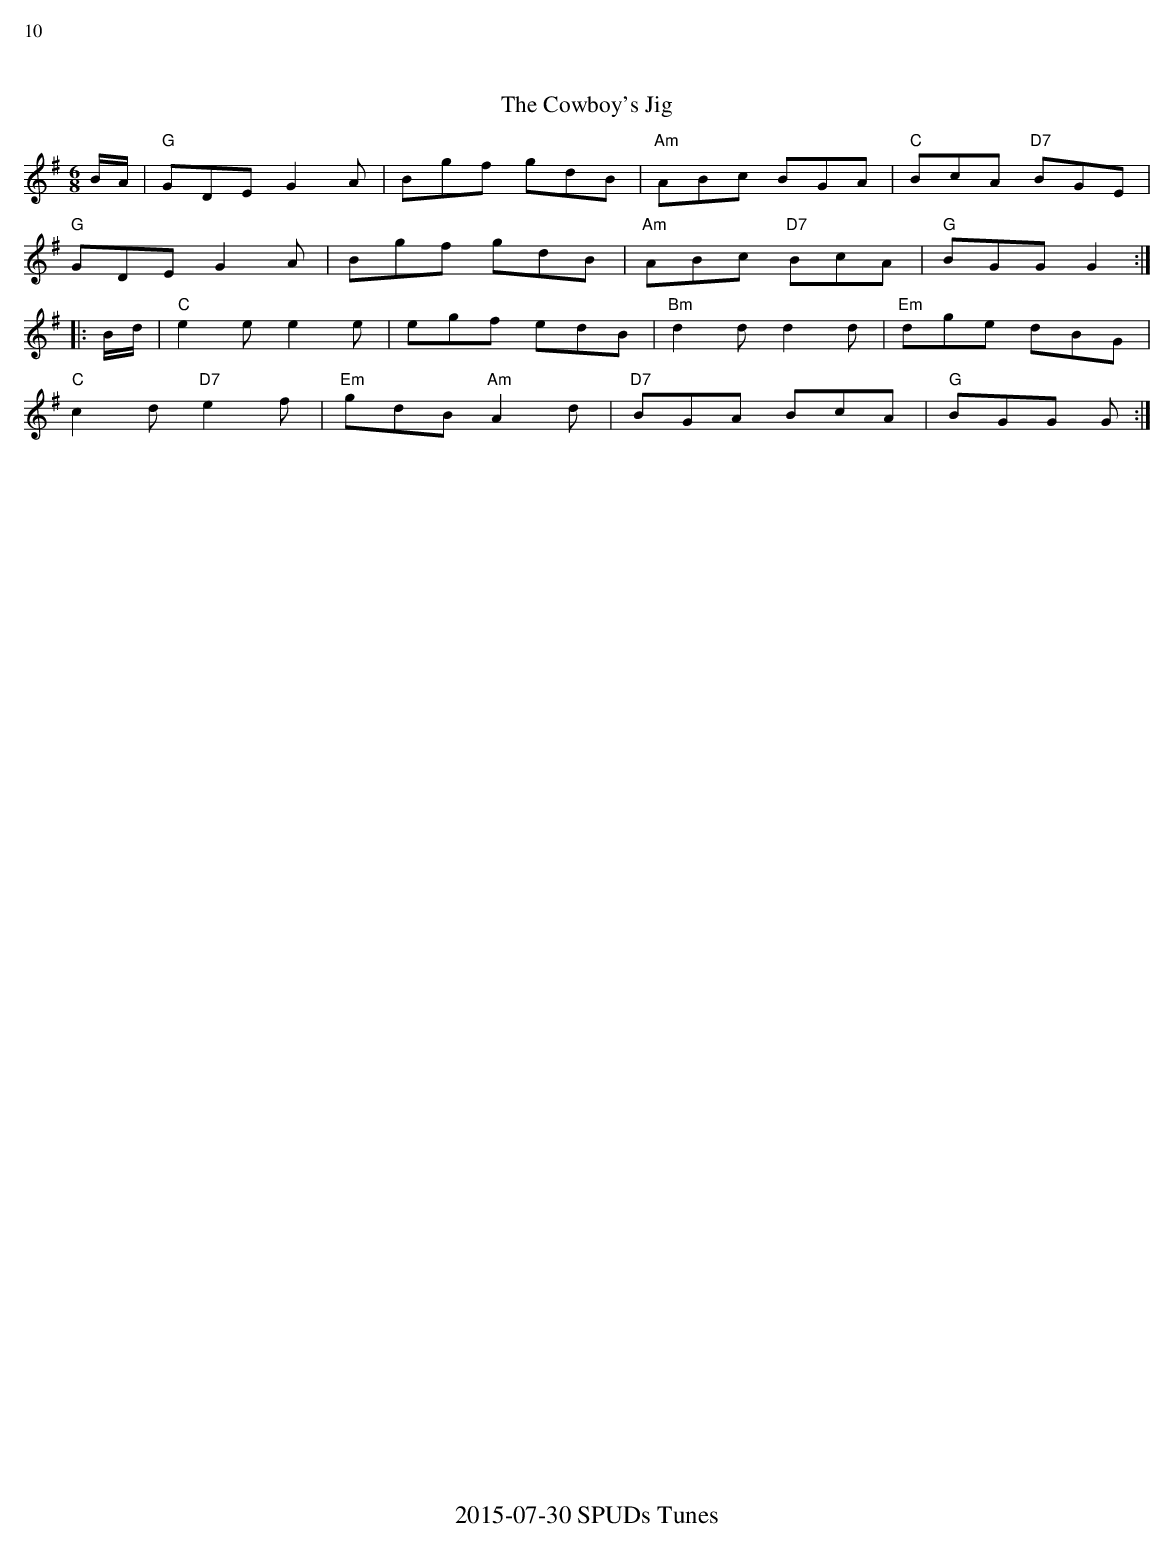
X:1
%%text 10
T: The Cowboy's Jig
M: 6/8
L: 1/8
K: G
B/A/ | "G"GDE G2A | Bgf gdB | "Am"ABc BGA |"C" BcA "D7"BGE |
"G"GDE G2A | Bgf gdB | "Am"ABc "D7"BcA | "G"BGG G2 :|
|: B/d/ | "C"e2e e2e | egf edB | "Bm"d2d d2d |"Em" dge dBG |
"C"c2d "D7"e2f | "Em"gdB "Am"A2d | "D7"BGA BcA | "G"BGG G :|
